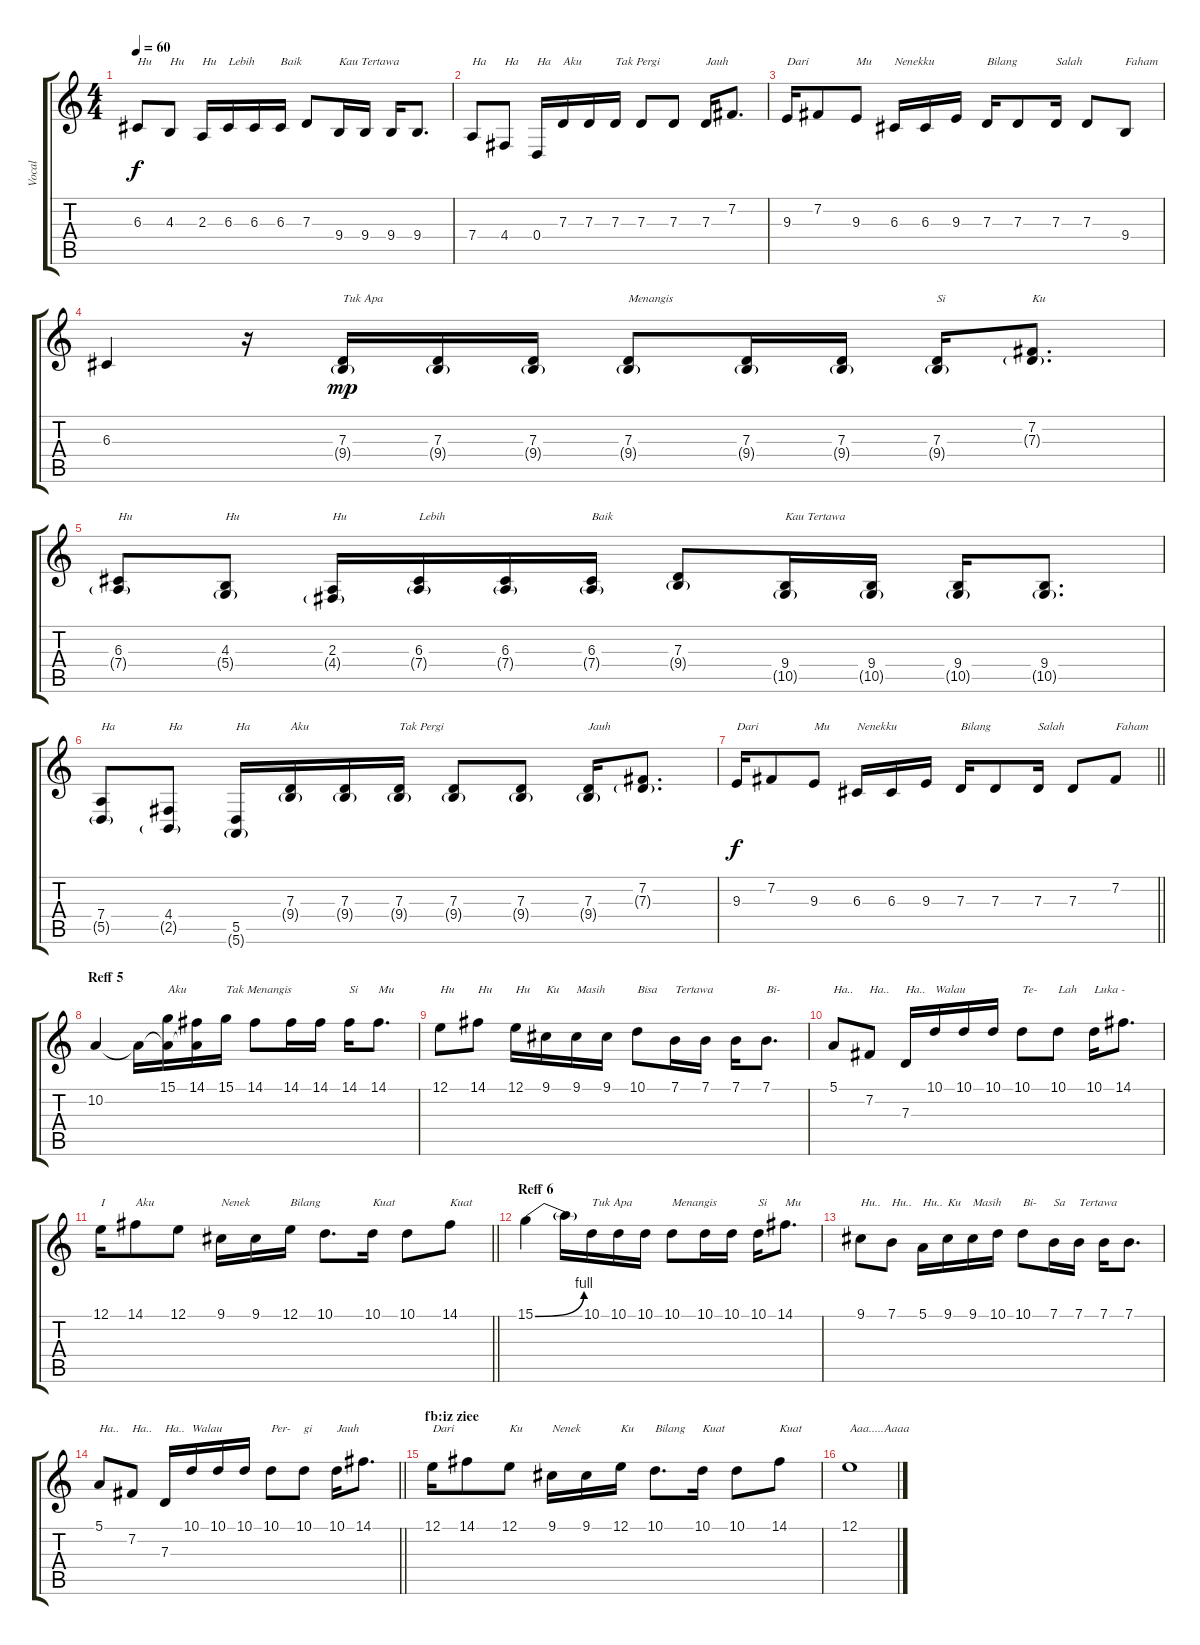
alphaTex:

\track ("Vocal" "Vocal") {instrument lead1square}
\staff {score tabs}
\tuning (E4 B3 G3 D3 A2 E2) {hide}
\ts (4 4)
\tempo 60
\clef g2
\ks c
6.3.8{txt "Hu" dy f} 4.3.8{txt "Hu"} 2.3.16{txt "Hu"} 6.3.16{txt "Lebih"} 6.3.16 6.3.16{txt "Baik"} 7.3.8 9.4.16{txt "Kau Tertawa"} 9.4.16 9.4.16 9.4.8{d} |
7.4.8{txt "Ha"} 4.4.8{txt "Ha"} 0.4.16{txt "Ha"} 7.3.16{txt "Aku"} 7.3.16 7.3.16{txt "Tak Pergi"} 7.3.8 7.3.8 7.3.16{txt "Jauh"} 7.2.8{d} |
9.3.16{txt "Dari"} 7.2.8 9.3.8{txt "Mu"} 6.3.16{txt "Nenekku"} 6.3.16 9.3.16 7.3.16{txt "Bilang"} 7.3.8 7.3.16{txt "Salah"} 7.3.8 9.4.8{txt "Faham"} |
6.3.4 r.16 (7.3 9.4{g}).16{txt "Tuk Apa" dy mp} (7.3 9.4{g}).16 (7.3 9.4{g}).16 (7.3 9.4{g}).8{txt "Menangis"} (7.3 9.4{g}).16 (7.3 9.4{g}).16 (7.3 9.4{g}).16{txt "Si"} (7.2 7.3{g}).8{d txt "Ku"} |
(6.3 7.4{g}).8{txt "Hu"} (4.3 5.4{g}).8{txt "Hu"} (2.3 4.4{g}).16{txt "Hu"} (6.3 7.4{g}).16{txt "Lebih"} (6.3 7.4{g}).16 (6.3 7.4{g}).16{txt "Baik"} (7.3 9.4{g}).8 (9.4 10.5{g}).16{txt "Kau Tertawa"} (9.4 10.5{g}).16 (9.4 10.5{g}).16 (9.4 10.5{g}).8{d} |
(7.4 5.5{g}).8{txt "Ha"} (4.4 2.5{g}).8{txt "Ha"} (5.5 5.6{g}).16{txt "Ha"} (7.3 9.4{g}).16{txt "Aku"} (7.3 9.4{g}).16 (7.3 9.4{g}).16{txt "Tak Pergi"} (7.3 9.4{g}).8 (7.3 9.4{g}).8 (7.3 9.4{g}).16{txt "Jauh"} (7.2 7.3{g}).8{d} |
\barLineRight lightlight
9.3.16{txt "Dari" dy f} 7.2.8 9.3.8{txt "Mu"} 6.3.16{txt "Nenekku"} 6.3.16 9.3.16 7.3.16{txt "Bilang"} 7.3.8 7.3.16{txt "Salah"} 7.3.8 7.2.8{txt "Faham"} |
\section ("" "Reff 5")
10.2.4 10.2{t}.16 (15.1 10.2{t}).16{txt "Aku" instrument lead1square} (14.1 10.2{t}).16 15.1.16{txt "Tak Menangis"} 14.1.8 14.1.16 14.1.16 14.1.16{txt "Si"} 14.1.8{d txt "Mu"} |
12.1.8{txt "Hu"} 14.1.8{txt "Hu"} 12.1.16{txt "Hu"} 9.1.16{txt "Ku"} 9.1.16{txt "Masih"} 9.1.16 10.1.8{txt "Bisa"} 7.1.16{txt "Tertawa"} 7.1.16 7.1.16 7.1.8{d txt "Bi-"} |
5.1.8{txt "Ha.."} 7.2.8{txt "Ha.."} 7.3.16{txt "Ha.."} 10.1.16{txt "Walau"} 10.1.16 10.1.16 10.1.8{txt "Te-"} 10.1.8{txt "Lah"} 10.1.16{txt "Luka -"} 14.1.8{d} |
\barLineRight lightlight
12.1.16{txt "I"} 14.1.8{txt "Aku"} 12.1.8 9.1.16{txt "Nenek"} 9.1.16 12.1.16{txt "Bilang"} 10.1.8{d} 10.1.16{txt "Kuat"} 10.1.8 14.1.8{txt "Kuat"} |
\section ("" "Reff 6")
15.1{be (bend 0 0 60 4)}.4 15.1{t}.16 10.1.16{txt "Tuk Apa"} 10.1.16 10.1.16 10.1.8{txt "Menangis"} 10.1.16 10.1.16 10.1.16{txt "Si"} 14.1.8{d txt "Mu"} |
9.1.8{txt "Hu.."} 7.1.8{txt "Hu.."} 5.1.16{txt "Hu.."} 9.1.16{txt "Ku"} 9.1.16{txt "Masih"} 10.1.16 10.1.8{txt "Bi-"} 7.1.16{txt "Sa"} 7.1.16{txt "Tertawa"} 7.1.16 7.1.8{d} |
\barLineRight lightlight
5.1.8{txt "Ha.."} 7.2.8{txt "Ha.."} 7.3.16{txt "Ha.."} 10.1.16{txt "Walau"} 10.1.16 10.1.16 10.1.8{txt "Per-"} 10.1.8{txt "gi"} 10.1.16{txt "Jauh"} 14.1.8{d} |
\section ("" "fb:iz ziee")
12.1.16{txt "Dari"} 14.1.8 12.1.8{txt "Ku"} 9.1.16{txt "Nenek"} 9.1.16 12.1.16{txt "Ku"} 10.1.8{d txt "Bilang"} 10.1.16{txt "Kuat"} 10.1.8 14.1.8{txt "Kuat"} |
12.1.1{txt "Aaa.....Aaaa"}
